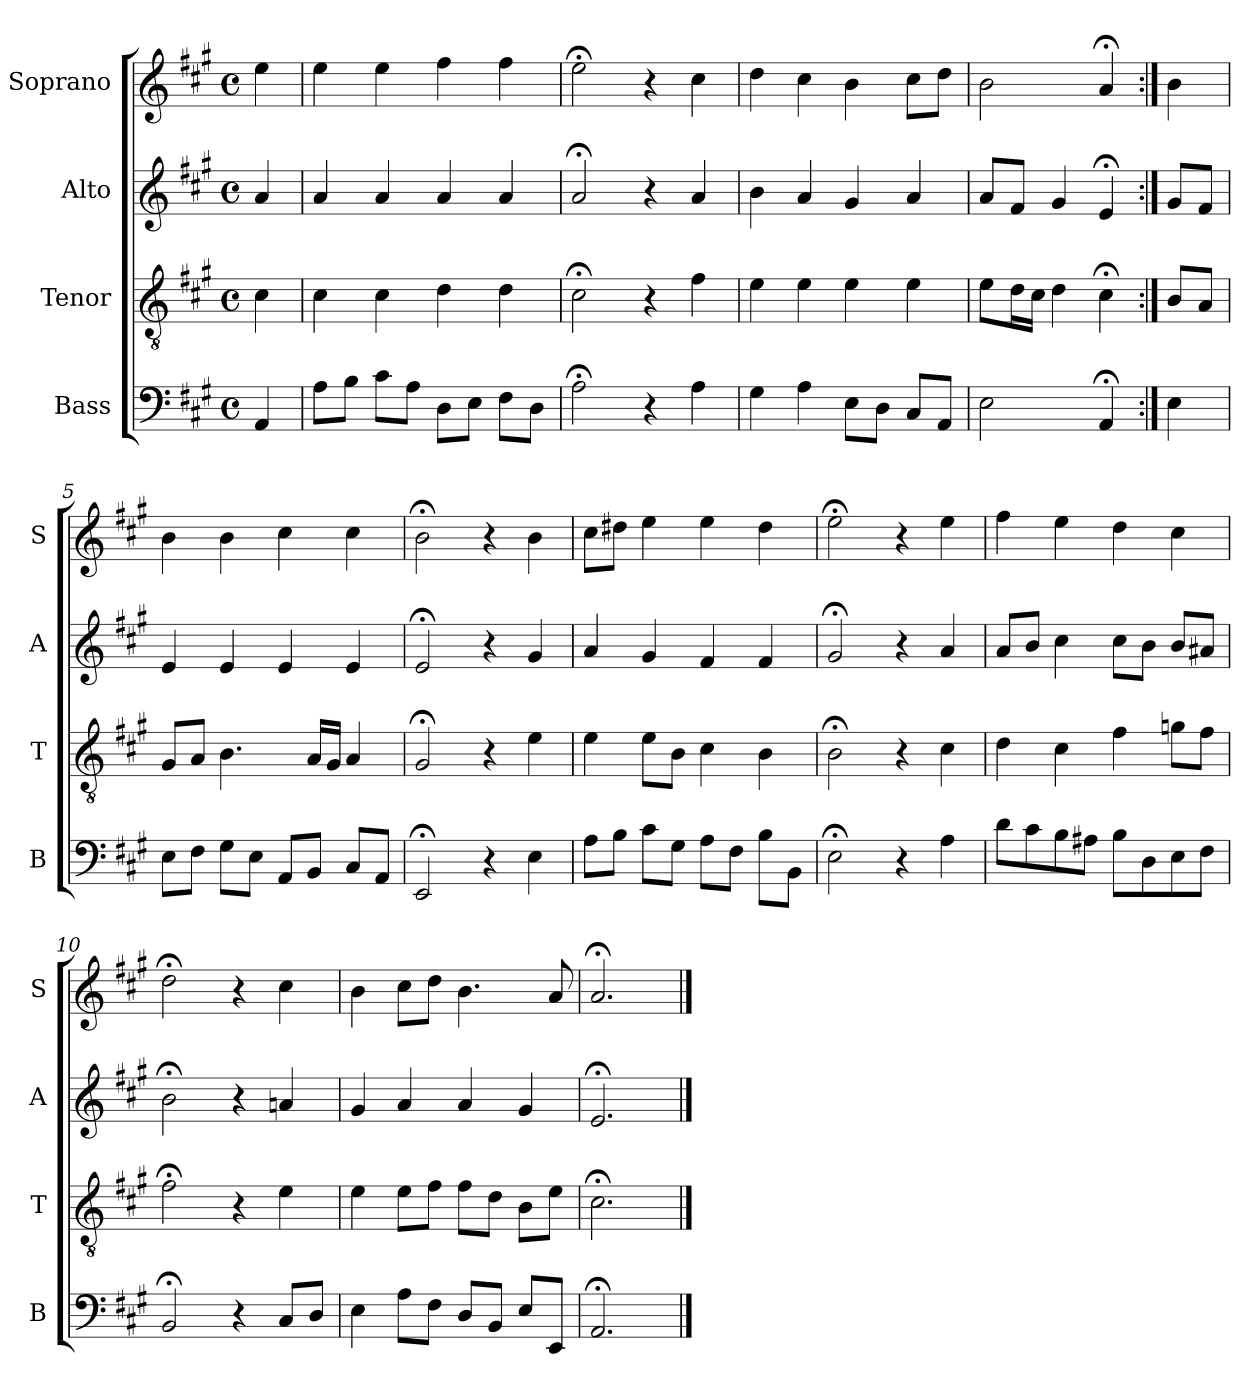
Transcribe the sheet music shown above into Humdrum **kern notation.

**kern	**kern	**kern	**kern
*part4	*part3	*part2	*part1
*staff4	*staff3	*staff2	*staff1
*I"Bass	*I"Tenor	*I"Alto	*I"Soprano
*I'B	*I'T	*I'A	*I'S
*clefF4	*clefGv2	*clefG2	*clefG2
*k[f#c#g#]	*k[f#c#g#]	*k[f#c#g#]	*k[f#c#g#]
*A:	*A:	*A:	*A:
*M4/4	*M4/4	*M4/4	*M4/4
*met(c)	*met(c)	*met(c)	*met(c)
*MM100	*MM100	*MM100	*MM100
=	=	=	=
4AA	4c#	4a	4ee
=1	=1	=1	=1
8AL	4c#	4a	4ee
8BJ	.	.	.
8c#L	4c#	4a	4ee
8AJ	.	.	.
8DL	4d	4a	4ff#
8EJ	.	.	.
8F#L	4d	4a	4ff#
8DJ	.	.	.
=2	=2	=2	=2
2A;<	2c#;<	2a;<	2ee;<
4r	4r	4r	4r
4A	4f#	4a	4cc#
=3	=3	=3	=3
4G#	4e	4b	4dd
4A	4e	4a	4cc#
8EL	4e	4g#	4b
8DJ	.	.	.
8C#L	4e	4a	8cc#L
8AAJ	.	.	8ddJ
=4	=4	=4	=4
2E	8eL	8aL	2b
.	16dL	8f#J	.
.	16c#JJ	.	.
.	4d	4g#	.
4AA;<	4c#;<	4e;<	4a;<
=:|!	=:|!	=:|!	=:|!
4E	8BL	8g#L	4b
.	8AJ	8f#J	.
=5	=5	=5	=5
8EL	8G#L	4e	4b
8F#J	8AJ	.	.
8G#L	4.B	4e	4b
8EJ	.	.	.
8AAL	.	4e	4cc#
8BBJ	16ALL	.	.
.	16G#JJ	.	.
8C#L	4A	4e	4cc#
8AAJ	.	.	.
=6	=6	=6	=6
2EE;<	2G#;<	2e;<	2b;<
4r	4r	4r	4r
4E	4e	4g#	4b
=7	=7	=7	=7
8AL	4e	4a	8cc#L
8BJ	.	.	8dd#XJ
8c#L	8eL	4g#	4ee
8G#J	8BJ	.	.
8AL	4c#	4f#	4ee
8F#J	.	.	.
8BL	4B	4f#	4dd#
8BBJ	.	.	.
=8	=8	=8	=8
2E;<	2B;<	2g#;<	2ee;<
4r	4r	4r	4r
4Ai	4c#i	4a	4ee
=9	=9	=9	=9
8diL	4di	8aL	4ff#
8c#	.	8bJ	.
8B	4c#	4cc#	4ee
8A#XJ	.	.	.
8BL	4f#	8cc#L	4dd
8D	.	8bJ	.
8E	8gnL	8bL	4cc#
8F#J	8f#J	8a#XJ	.
=10	=10	=10	=10
2BB;<	2f#;<	2b;<	2dd;<
4r	4r	4r	4r
8C#L	4e	4an	4cc#
8DJ	.	.	.
=11	=11	=11	=11
4E	4e	4g#	4b
8AL	8eL	4a	8cc#L
8F#J	8f#J	.	8ddJ
8DL	8f#L	4a	4.b
8BBJ	8dJ	.	.
8EL	8BL	4g#	.
8EEJ	8eJ	.	8a
=12	=12	=12	=12
2.AA;<	2.c#;<	2.e;<	2.a;<
==	==	==	==
*-	*-	*-	*-
